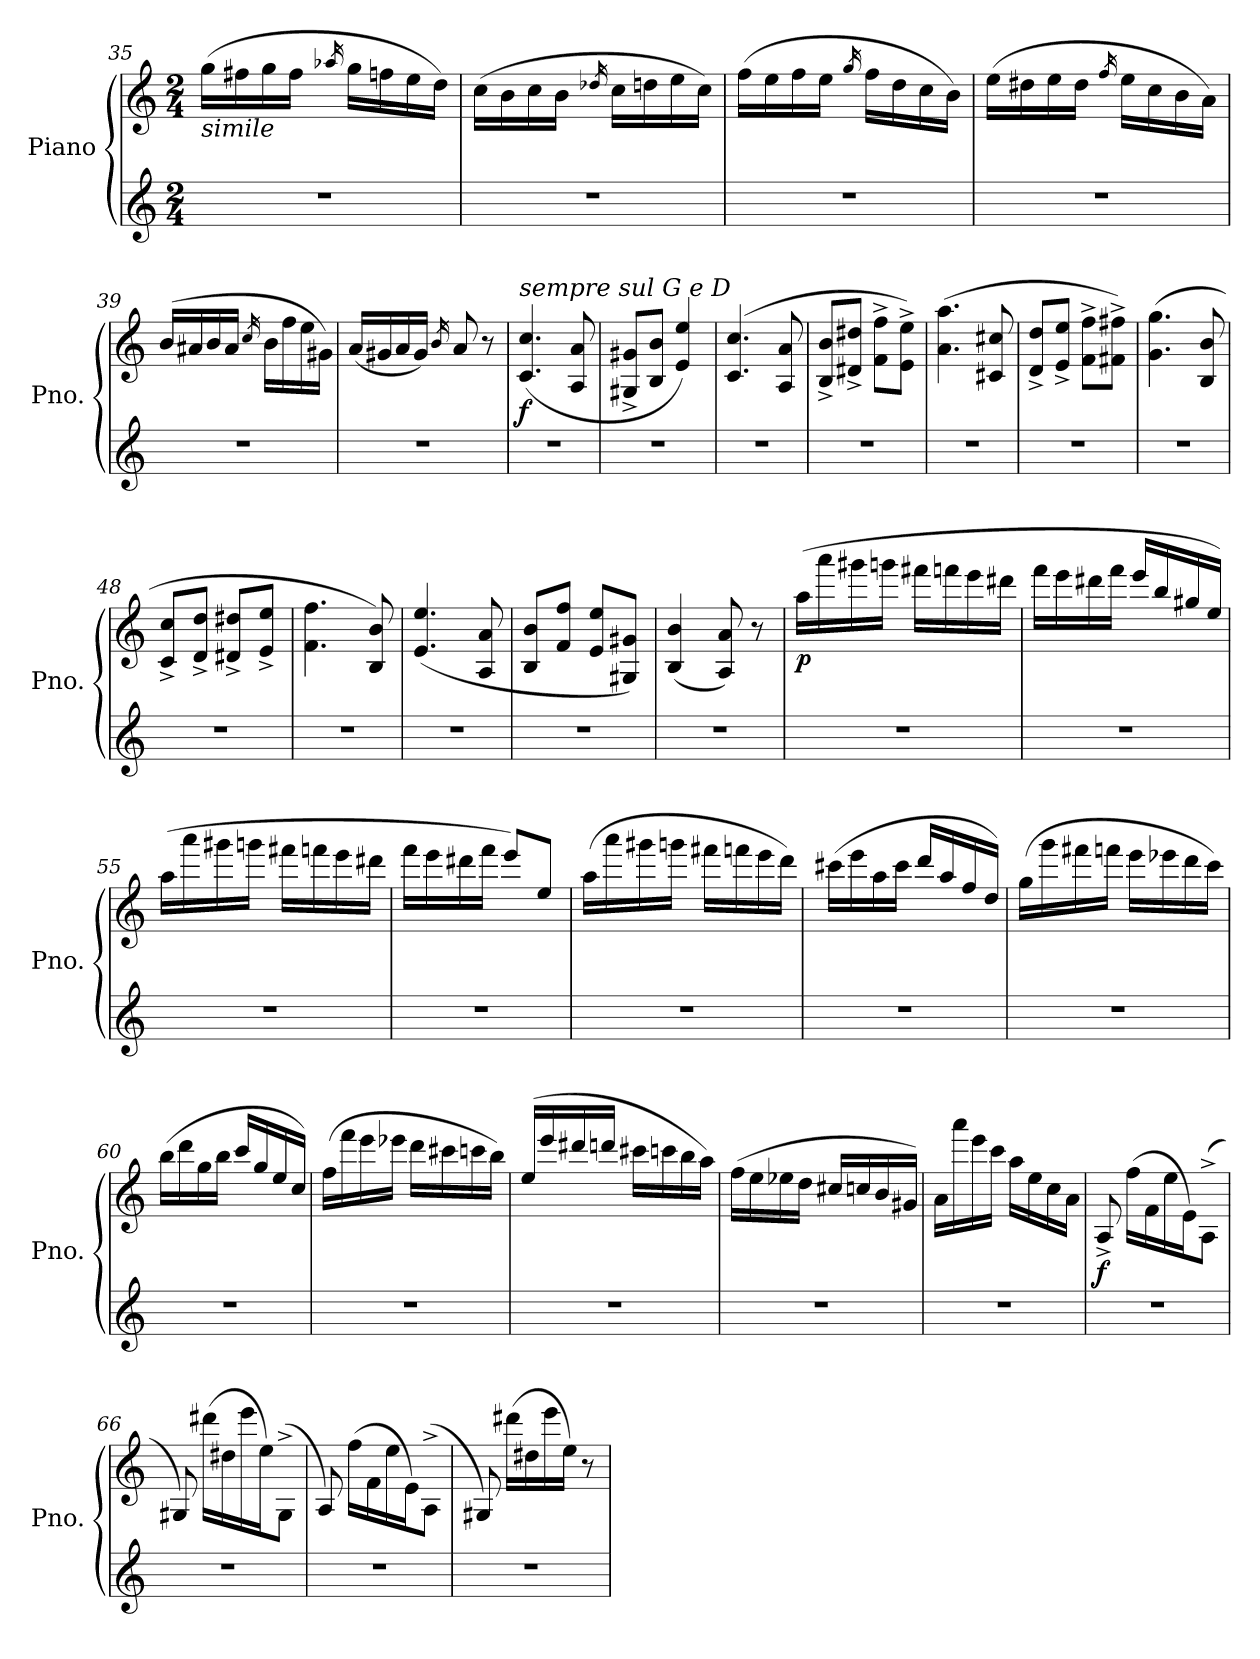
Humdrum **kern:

**kern	**kern	**dynam
*part1	*part1	*part1
*staff2	*staff1	*staff1/2
*I"Piano	*	*
*I'Pno.	*	*
!!LO:LB:g=z
*clefG2	*clefG2	*
*k[]	*k[]	*
*M2/4	*M2/4	*
=35	=35	=35
!	!LO:TX:b:i:t=simile	!
2r	(>16gg\LL	.
.	16ff#X\	.
.	16gg\	.
.	16ff#\JJ	.
.	16qaa-X/	.
.	16gg\LL	.
.	16ffn\	.
.	16ee\	.
.	16dd\JJ)	.
=36	=36	=36
2r	(>16cc\LL	.
.	16b\	.
.	16cc\	.
.	16b\JJ	.
.	16qdd-X/	.
.	16cc\LL	.
.	16ddn\	.
.	16ee\	.
.	16cc\JJ)	.
=37	=37	=37
2r	(>16ff\LL	.
.	16ee\	.
.	16ff\	.
.	16ee\JJ	.
.	16qgg/	.
.	16ff\LL	.
.	16dd\	.
.	16cc\	.
.	16b\JJ)	.
=38	=38	=38
2r	(>16ee\LL	.
.	16dd#X\	.
.	16ee\	.
.	16dd#\JJ	.
.	16qff/	.
.	16ee\LL	.
.	16cc\	.
.	16b\	.
.	16a\JJ)	.
!!LO:PB:g=z
=39	=39	=39
2r	(>16b/LL	.
.	16a#X/	.
.	16b/	.
.	16a#/JJ	.
.	16qcc/	.
.	16b\LL	.
.	16ff\	.
.	16ee\	.
.	16g#X\JJ)	.
=40	=40	=40
2r	(<16a/LL	.
.	16g#X/	.
.	16a/	.
.	16g#/JJ)	.
.	16qb/	.
.	8a/	.
.	8r	.
=41	=41	=41
!	!LO:TX:a:i:t=sempre sul G e D	!
!	!	!LO:DY:b
2r	(<4.c/ 4.cc/	f
.	8A/ 8a/	.
=42	=42	=42
2r	8G#X/^ 8g#X/^L	.
.	8B/ 8b/J	.
.	4e/ 4ee/)	.
=43	=43	=43
2r	(<4.c/ 4.cc/	.
.	8A/ 8a/	.
=44	=44	=44
2r	8B/^ 8b/^L	.
.	8d#X/^ 8dd#X/^J	.
.	8f\^ 8ff\^L	.
.	8e\^ 8ee\^J)	.
=45	=45	=45
2r	(>4.a\ 4.aa\	.
.	8c#X/ 8cc#X/	.
!!LO:LB:g=z
=46	=46	=46
2r	8d/^ 8dd/^L	.
.	8e/^ 8ee/^J	.
.	8f\^ 8ff\^L	.
.	8f#X\^ 8ff#X\^J)	.
=47	=47	=47
2r	(>4.g\ 4.gg\	.
.	8B/ 8b/	.
=48	=48	=48
2r	8c/^ 8cc/^L	.
.	8d/^ 8dd/^J	.
.	8d#X/^ 8dd#X/^L	.
.	8e/^ 8ee/^J	.
=49	=49	=49
2r	4.f\ 4.ff\	.
.	8B/ 8b/)	.
=50	=50	=50
2r	(<4.e/ 4.ee/	.
.	8A/ 8a/	.
=51	=51	=51
2r	8B/ 8b/L	.
.	8f/ 8ff/J	.
.	8e/ 8ee/L	.
.	8G#X/ 8g#X/J)	.
=52	=52	=52
2r	(<4B/ 4b/	.
.	8A/ 8a/)	.
.	8r	.
!!LO:LB:g=z
=53	=53	=53
!	!	!LO:DY:b
2r	(>16aa\LL	p
.	16aaa\	.
.	16ggg#X\	.
.	16gggn\JJ	.
.	16fff#X\LL	.
.	16fffn\	.
.	16eee\	.
.	16ddd#X\JJ	.
!!LO:LB:g=z
=54	=54	=54
2r	16fff\LL	.
.	16eee\	.
.	16ddd#X\	.
.	16fff\JJ	.
.	16eee/LL	.
.	16bb/	.
.	16gg#X/	.
.	16ee/JJ)	.
=55	=55	=55
2r	(>16aa\LL	.
.	16aaa\	.
.	16ggg#X\	.
.	16gggn\JJ	.
.	16fff#X\LL	.
.	16fffn\	.
.	16eee\	.
.	16ddd#X\JJ	.
=56	=56	=56
2r	16fff\LL	.
.	16eee\	.
.	16ddd#X\	.
.	16fff\JJ	.
.	8eee/L)	.
.	8ee/J	.
=57	=57	=57
2r	(>16aa\LL	.
.	16aaa\	.
.	16ggg#X\	.
.	16gggn\JJ	.
.	16fff#X\LL	.
.	16fffn\	.
.	16eee\	.
.	16ddd\JJ)	.
!!LO:LB:g=z
=58	=58	=58
2r	(>16ccc#X\LL	.
.	16eee\	.
.	16aa\	.
.	16ccc#\JJ	.
.	16ddd/LL	.
.	16aa/	.
.	16ff/	.
.	16dd/JJ)	.
!!LO:LB:g=z
=59	=59	=59
2r	(>16gg\LL	.
.	16ggg\	.
.	16fff#X\	.
.	16fffn\JJ	.
.	16eee\LL	.
.	16eee-X\	.
.	16ddd\	.
.	16ccc\JJ)	.
=60	=60	=60
2r	(>16bb\LL	.
.	16ddd\	.
.	16gg\	.
.	16bb\JJ	.
.	16ccc/LL	.
.	16gg/	.
.	16ee/	.
.	16cc/JJ)	.
=61	=61	=61
2r	(>16ff\LL	.
.	16fff\	.
.	16eee\	.
.	16eee-X\JJ	.
.	16ddd\LL	.
.	16ccc#X\	.
.	16cccn\	.
.	16bb\JJ)	.
=62	=62	=62
2r	(>16ee/LL	.
.	16eee/	.
.	16ddd#X/	.
.	16dddn/JJ	.
.	16ccc#X\LL	.
.	16cccn\	.
.	16bb\	.
.	16aa\JJ)	.
!!LO:PB:g=z
=63	=63	=63
2r	(>16ff\LL	.
.	16ee\	.
.	16ee-X\	.
.	16dd\JJ	.
.	16cc#X/LL	.
.	16ccn/	.
.	16b/	.
.	16g#X/JJ)	.
=64	=64	=64
2r	16a\LL	.
.	16aaa\	.
.	16eee\	.
.	16ccc\JJ	.
.	16aa\LL	.
.	16ee\	.
.	16cc\	.
.	16a\JJ	.
=65	=65	=65
!	!	!LO:DY:b
2r	8A^/	f
.	(>16ff\LL	.
.	16f\	.
.	16ee\	.
.	16e\J)	.
.	(<8A^\J	.
=66	=66	=66
2r	8G#X/)	.
.	(>16ddd#X\LL	.
.	16dd#X\	.
.	16eee\	.
.	16ee\J)	.
.	(<8G#^\J	.
=67	=67	=67
2r	8A/)	.
.	(>16ff\LL	.
.	16f\	.
.	16ee\	.
.	16e\J)	.
.	(<8A^\J	.
!!LO:LB:g=z
=68	=68	=68
2r	8G#X/)	.
.	(>16ddd#X\LL	.
.	16dd#X\	.
.	16eee\	.
.	16ee\JJ)	.
.	8r	.
=	=	=
*-	*-	*-
